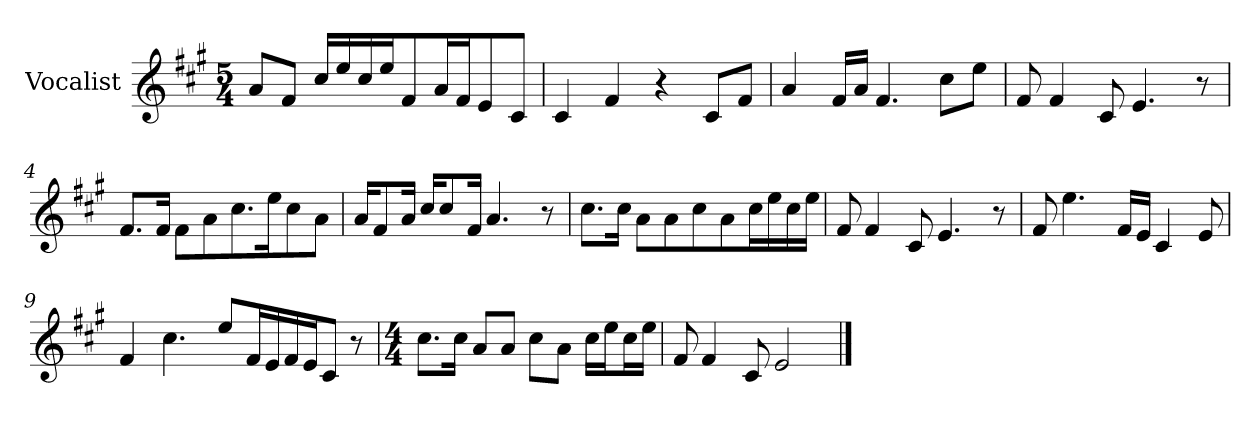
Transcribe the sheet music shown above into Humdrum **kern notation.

**kern
*part1
*staff1
*I"Vocalist
*k[f#c#g#]
*A:
*M5/4
=
8aL
8f#J
16cc#LL
16ee
16cc#
16eeJ
8f#
16aL
16f#J
8e
8c#J
=1
4c#
4f#
4r
8c#L
8f#J
=2
4a
16f#LL
16aJJ
4.f#
8cc#L
8eeJ
=3
8f#
4f#
8c#
4.e
8r
=4
8.f#L
16f#Jk
8f#L
8a
8.cc#
16eek
8cc#
8aJ
=5
16aKL
8f#
16aJk
16cc#KL
8cc#
16f#Jk
4.a
8r
=6
8.cc#L
16cc#Jk
8aL
8a
8cc#
8a
16cc#L
16ee
16cc#
16eeJJ
=7
8f#
4f#
8c#
4.e
8r
=8
8f#
4.ee
16f#LL
16eJJ
4c#
8e
=9
4f#
4.cc#
8eeL
16f#L
16e
16f#
16eJ
8c#J
8r
=10
*M4/4
8.cc#L
16cc#Jk
8aL
8aJ
8cc#L
8aJ
16cc#LL
16eeJ
16cc#L
16eeJJ
=11
8f#
4f#
8c#
2e
==
*-
